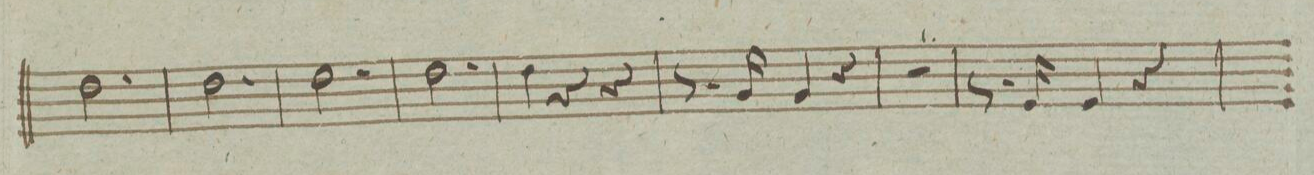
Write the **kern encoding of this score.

**kern
*I"Cornu. Primo in Es
*clefG2
*k[b-e-a-]
*M3/4
2.f\
=30
2.f\
=31
2.f\
=32
2.f\
=33
4f\
4r
4r
=34
8.r
16B-/
4B-/
4r
=35
2.r
=36
8.r
16G/
4G/
4r
=37
*-
